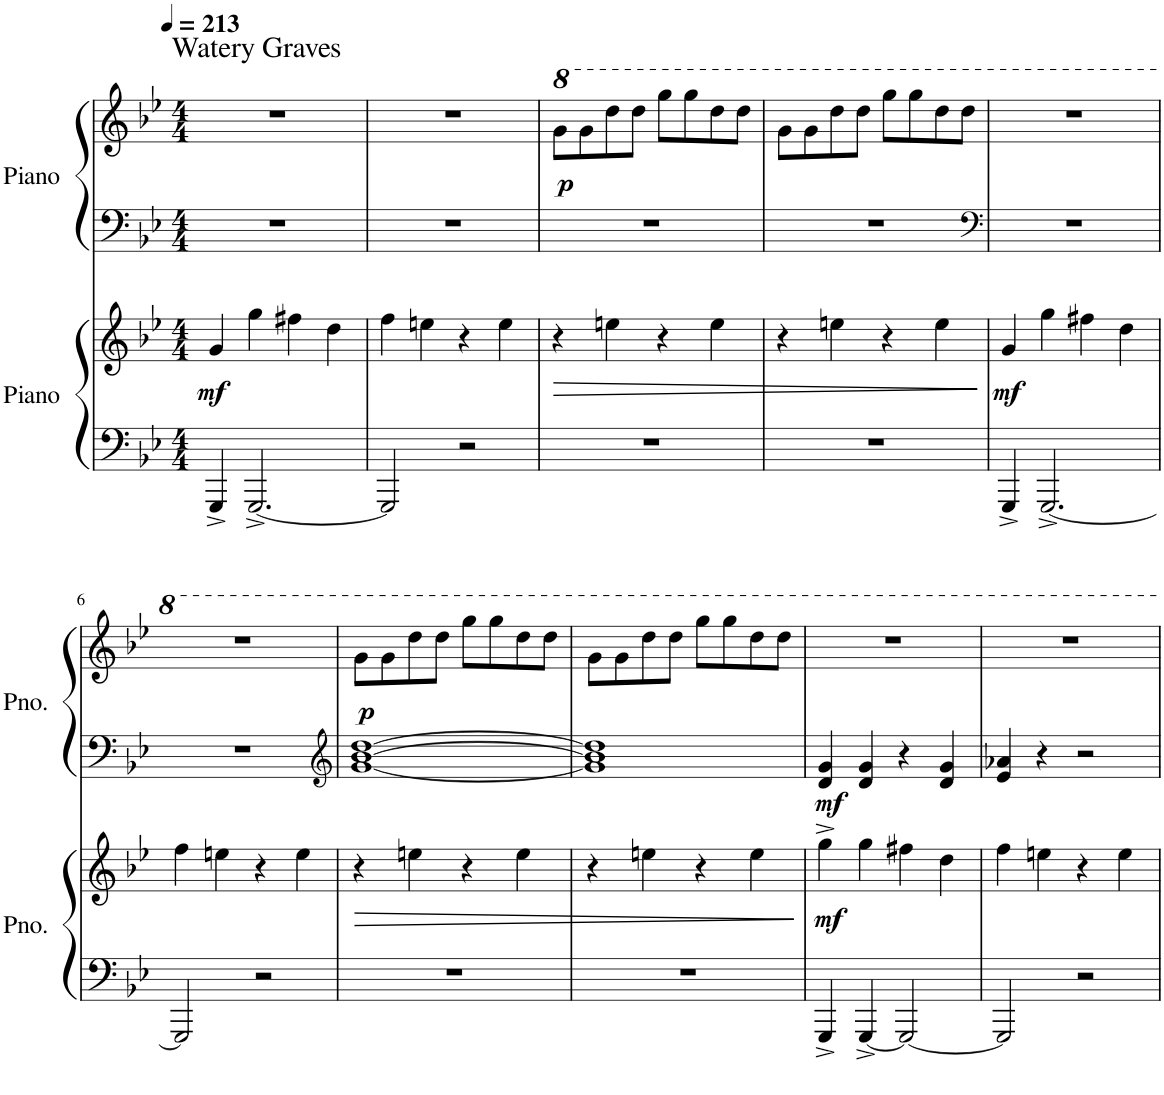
**kern	**kern	**dynam	**kern	**kern	**dynam
*part2	*part2	*part2	*part1	*part1	*part1
*staff4	*staff3	*staff3/4	*staff2	*staff1	*staff1/2
*I"Piano	*	*	*I"Piano	*	*
*I'Pno.	*	*	*I'Pno.	*	*
*clefF4	*clefG2	*	*clefF4	*clefG2	*
*k[b-e-]	*k[b-e-]	*	*k[b-e-]	*k[b-e-]	*
*M4/4	*M4/4	*	*M4/4	*M4/4	*
*MM213	*MM213	*	*MM213	*MM213	*
=1	=1	=1	=1	=1	=1
!	!	!	!	!LO:TX:a:t=Watery Graves	!
!	!	!LO:DY:b	!	!	!
4GGG^/	4g/	mf	1r	1r	.
[2.GGG^/	4gg\	.	.	.	.
.	4ff#X\	.	.	.	.
.	4dd\	.	.	.	.
=2	=2	=2	=2	=2	=2
2GGG/]	4ff\	.	1r	1r	.
.	4een\	.	.	.	.
2r	4r	.	.	.	.
.	4ee\	.	.	.	.
=3	=3	=3	=3	=3	=3
!	!	!LO:HP:b	!	!	!LO:DY:b
1r	4r	>	1r	8gg\L	p
.	.	.	.	8gg\	.
.	4een\	.	.	8ddd\	.
.	.	.	.	8ddd\J	.
.	4r	.	.	8ggg\L	.
.	.	.	.	8ggg\	.
.	4ee\	.	.	8ddd\	.
.	.	.	.	8ddd\J	.
=4	=4	=4	=4	=4	=4
1r	4r	.	1r	8gg\L	.
.	.	.	.	8gg\	.
.	4een\	.	.	8ddd\	.
.	.	.	.	8ddd\J	.
.	4r	.	.	8ggg\L	.
.	.	.	.	8ggg\	.
.	4ee\	.	.	8ddd\	.
.	.	.	.	8ddd\J	.
.	.	]	.	.	.
=5	=5	=5	=5	=5	=5
*	*	*	*clefF4	*	*
!	!	!LO:DY:b	!	!	!
4GGG^/	4g/	mf	1r	1r	.
[2.GGG^/	4gg\	.	.	.	.
.	4ff#X\	.	.	.	.
.	4dd\	.	.	.	.
!!LO:LB:g=z
=6	=6	=6	=6	=6	=6
2GGG/]	4ff\	.	1r	1r	.
.	4een\	.	.	.	.
2r	4r	.	.	.	.
.	4ee\	.	.	.	.
=7	=7	=7	=7	=7	=7
*	*	*	*clefG2	*	*
!	!	!LO:HP:b	!	!	!LO:DY:b
1r	4r	>	[1g [1b- [1dd	8gg\L	p
.	.	.	.	8gg\	.
.	4een\	.	.	8ddd\	.
.	.	.	.	8ddd\J	.
.	4r	.	.	8ggg\L	.
.	.	.	.	8ggg\	.
.	4ee\	.	.	8ddd\	.
.	.	.	.	8ddd\J	.
=8	=8	=8	=8	=8	=8
1r	4r	.	1g] 1b-] 1dd]	8gg\L	.
.	.	.	.	8gg\	.
.	4een\	.	.	8ddd\	.
.	.	.	.	8ddd\J	.
.	4r	.	.	8ggg\L	.
.	.	.	.	8ggg\	.
.	4ee\	.	.	8ddd\	.
.	.	.	.	8ddd\J	.
.	.	]	.	.	.
=9	=9	=9	=9	=9	=9
!	!	!LO:DY:b	!	!	!LO:DY:b=2
4GGG^/	4gg^\	mf	4d/ 4g/	1r	mf
[4GGG^/	4gg\	.	4d/ 4g/	.	.
2GGG/_	4ff#X\	.	4r	.	.
.	4dd\	.	4d/ 4g/	.	.
=10	=10	=10	=10	=10	=10
2GGG/]	4ff\	.	4e-/ 4a-X/	1r	.
.	4een\	.	4r	.	.
2r	4r	.	2r	.	.
.	4ee\	.	.	.	.
=	=	=	=	=	=
*-	*-	*-	*-	*-	*-
